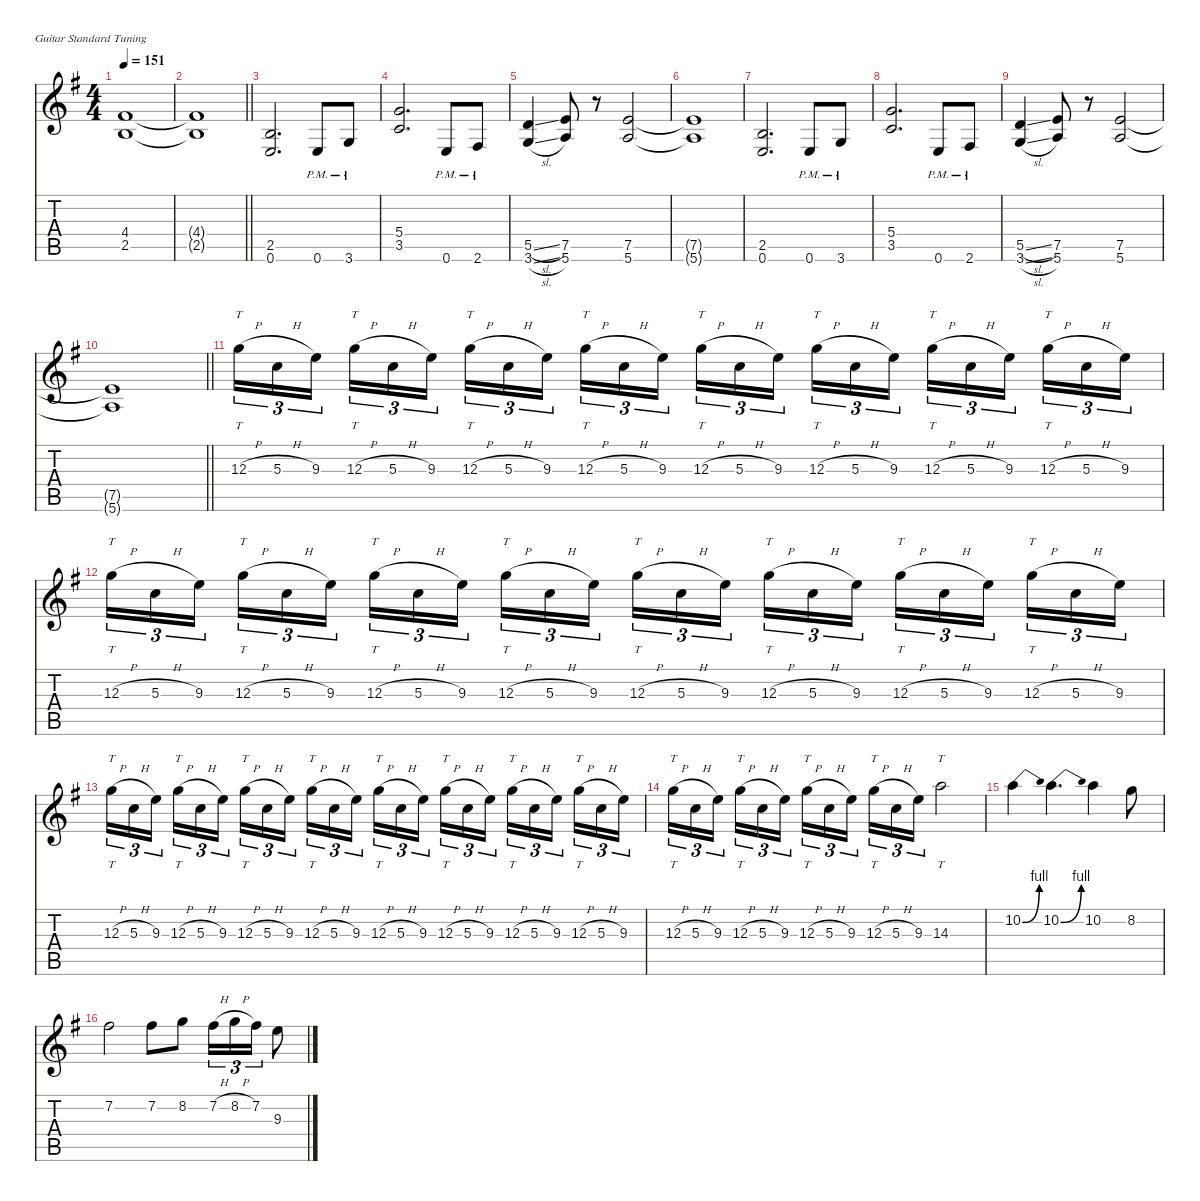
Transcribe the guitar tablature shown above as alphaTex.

\defaultSystemsLayout 4
\hideDynamics
\bracketExtendMode nobrackets
\singleTrackTrackNamePolicy hidden
\multiTrackTrackNamePolicy hidden
\otherSystemsTrackNameOrientation horizontal
\track ("Guitar 1" "dist.guit.") {defaultSystemsLayout 4 mute instrument distortionguitar}
\staff {score tabs}
\tuning (E4 B3 G3 D3 A2 E2)
\ts (4 4)
\tempo 151
\clef g2
\ks eminor
(4.4{acc #} 2.5{acc forcenatural}).1{dy f beam Up} |
\barLineRight lightlight
(4.4{t acc #} 2.5{t acc forcenatural}).1{beam Up} |
(2.5{acc forcenatural} 0.6{acc forcenatural}).2{d beam Up} 0.6{pm acc forcenatural}.8{beam Up} 3.6{pm acc forcenatural}.8{beam Up} |
(5.4{acc forcenatural} 3.5{acc forcenatural}).2{d beam Up} 0.6{pm acc forcenatural}.8{beam Up} 2.6{pm acc #}.8{beam Up} |
(5.5{sl acc forcenatural} 3.6{sl acc forcenatural}).4{beam Up} (7.5{acc forcenatural} 5.6{acc forcenatural}).8{beam Up} r.8{beam Up} (7.5{acc forcenatural} 5.6{acc forcenatural}).2{beam Up} |
(7.5{t acc forcenatural} 5.6{t acc forcenatural}).1{beam Up} |
(2.5{acc forcenatural} 0.6{acc forcenatural}).2{d beam Up} 0.6{pm acc forcenatural}.8{beam Up} 3.6{pm acc forcenatural}.8{beam Up} |
(5.4{acc forcenatural} 3.5{acc forcenatural}).2{d beam Up} 0.6{pm acc forcenatural}.8{beam Up} 2.6{pm acc #}.8{beam Up} |
(5.5{sl acc forcenatural} 3.6{sl acc forcenatural}).4{beam Up} (7.5{acc forcenatural} 5.6{acc forcenatural}).8{beam Up} r.8{beam Up} (7.5{acc forcenatural} 5.6{acc forcenatural}).2{beam Up} |
\barLineRight lightlight
(7.5{t acc forcenatural} 5.6{t acc forcenatural}).1{beam Up} |
12.3{h acc forcenatural}.16{tt tu (3 2) dy fff beam Down} 5.3{h acc forcenatural}.16{tu (3 2) beam Down} 9.3{acc forcenatural}.16{tu (3 2) beam Down} 12.3{h acc forcenatural}.16{tt tu (3 2) beam Down} 5.3{h acc forcenatural}.16{tu (3 2) beam Down} 9.3{acc forcenatural}.16{tu (3 2) beam Down} 12.3{h acc forcenatural}.16{tt tu (3 2) beam Down} 5.3{h acc forcenatural}.16{tu (3 2) beam Down} 9.3{acc forcenatural}.16{tu (3 2) beam Down} 12.3{h acc forcenatural}.16{tt tu (3 2) beam Down} 5.3{h acc forcenatural}.16{tu (3 2) beam Down} 9.3{acc forcenatural}.16{tu (3 2) beam Down} 12.3{h acc forcenatural}.16{tt tu (3 2) beam Down} 5.3{h acc forcenatural}.16{tu (3 2) beam Down} 9.3{acc forcenatural}.16{tu (3 2) beam Down} 12.3{h acc forcenatural}.16{tt tu (3 2) beam Down} 5.3{h acc forcenatural}.16{tu (3 2) beam Down} 9.3{acc forcenatural}.16{tu (3 2) beam Down} 12.3{h acc forcenatural}.16{tt tu (3 2) beam Down} 5.3{h acc forcenatural}.16{tu (3 2) beam Down} 9.3{acc forcenatural}.16{tu (3 2) beam Down} 12.3{h acc forcenatural}.16{tt tu (3 2) beam Down} 5.3{h acc forcenatural}.16{tu (3 2) beam Down} 9.3{acc forcenatural}.16{tu (3 2) beam Down} |
12.3{h acc forcenatural}.16{tt tu (3 2) beam Down} 5.3{h acc forcenatural}.16{tu (3 2) beam Down} 9.3{acc forcenatural}.16{tu (3 2) beam Down} 12.3{h acc forcenatural}.16{tt tu (3 2) beam Down} 5.3{h acc forcenatural}.16{tu (3 2) beam Down} 9.3{acc forcenatural}.16{tu (3 2) beam Down} 12.3{h acc forcenatural}.16{tt tu (3 2) beam Down} 5.3{h acc forcenatural}.16{tu (3 2) beam Down} 9.3{acc forcenatural}.16{tu (3 2) beam Down} 12.3{h acc forcenatural}.16{tt tu (3 2) beam Down} 5.3{h acc forcenatural}.16{tu (3 2) beam Down} 9.3{acc forcenatural}.16{tu (3 2) beam Down} 12.3{h acc forcenatural}.16{tt tu (3 2) beam Down} 5.3{h acc forcenatural}.16{tu (3 2) beam Down} 9.3{acc forcenatural}.16{tu (3 2) beam Down} 12.3{h acc forcenatural}.16{tt tu (3 2) beam Down} 5.3{h acc forcenatural}.16{tu (3 2) beam Down} 9.3{acc forcenatural}.16{tu (3 2) beam Down} 12.3{h acc forcenatural}.16{tt tu (3 2) beam Down} 5.3{h acc forcenatural}.16{tu (3 2) beam Down} 9.3{acc forcenatural}.16{tu (3 2) beam Down} 12.3{h acc forcenatural}.16{tt tu (3 2) beam Down} 5.3{h acc forcenatural}.16{tu (3 2) beam Down} 9.3{acc forcenatural}.16{tu (3 2) beam Down} |
12.3{h acc forcenatural}.16{tt tu (3 2) beam Down} 5.3{h acc forcenatural}.16{tu (3 2) beam Down} 9.3{acc forcenatural}.16{tu (3 2) beam Down} 12.3{h acc forcenatural}.16{tt tu (3 2) beam Down} 5.3{h acc forcenatural}.16{tu (3 2) beam Down} 9.3{acc forcenatural}.16{tu (3 2) beam Down} 12.3{h acc forcenatural}.16{tt tu (3 2) beam Down} 5.3{h acc forcenatural}.16{tu (3 2) beam Down} 9.3{acc forcenatural}.16{tu (3 2) beam Down} 12.3{h acc forcenatural}.16{tt tu (3 2) beam Down} 5.3{h acc forcenatural}.16{tu (3 2) beam Down} 9.3{acc forcenatural}.16{tu (3 2) beam Down} 12.3{h acc forcenatural}.16{tt tu (3 2) beam Down} 5.3{h acc forcenatural}.16{tu (3 2) beam Down} 9.3{acc forcenatural}.16{tu (3 2) beam Down} 12.3{h acc forcenatural}.16{tt tu (3 2) beam Down} 5.3{h acc forcenatural}.16{tu (3 2) beam Down} 9.3{acc forcenatural}.16{tu (3 2) beam Down} 12.3{h acc forcenatural}.16{tt tu (3 2) beam Down} 5.3{h acc forcenatural}.16{tu (3 2) beam Down} 9.3{acc forcenatural}.16{tu (3 2) beam Down} 12.3{h acc forcenatural}.16{tt tu (3 2) beam Down} 5.3{h acc forcenatural}.16{tu (3 2) beam Down} 9.3{acc forcenatural}.16{tu (3 2) beam Down} |
12.3{h acc forcenatural}.16{tt tu (3 2) beam Down} 5.3{h acc forcenatural}.16{tu (3 2) beam Down} 9.3{acc forcenatural}.16{tu (3 2) beam Down} 12.3{h acc forcenatural}.16{tt tu (3 2) beam Down} 5.3{h acc forcenatural}.16{tu (3 2) beam Down} 9.3{acc forcenatural}.16{tu (3 2) beam Down} 12.3{h acc forcenatural}.16{tt tu (3 2) beam Down} 5.3{h acc forcenatural}.16{tu (3 2) beam Down} 9.3{acc forcenatural}.16{tu (3 2) beam Down} 12.3{h acc forcenatural}.16{tt tu (3 2) beam Down} 5.3{h acc forcenatural}.16{tu (3 2) beam Down} 9.3{acc forcenatural}.16{tu (3 2) beam Down} 14.3{acc forcenatural}.2{tt beam Down} |
10.2{be (bend 0 0 30 4) acc forcenatural}.4{beam Down} 10.2{be (bend 0 0 30 4) acc forcenatural}.4{d beam Down} 10.2{acc forcenatural}.4{beam Down} 8.2{acc forcenatural}.8{beam Down} |
7.2{acc #}.2{beam Down} 7.2{acc #}.8{beam Down} 8.2{acc forcenatural}.8{beam Down} 7.2{h acc #}.16{tu (3 2) beam Down} 8.2{h acc forcenatural}.16{tu (3 2) beam Down} 7.2{acc #}.16{tu (3 2) beam Down} 9.3{acc forcenatural}.8{beam Down}
